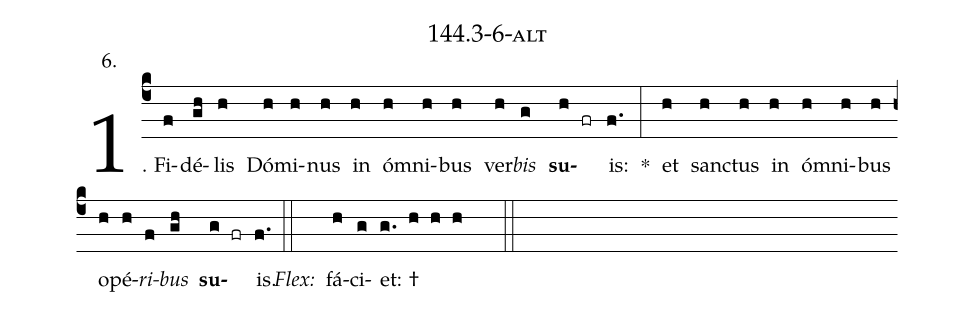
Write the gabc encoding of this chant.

name: 144.3-6-alt;
annotation: 6.;
%%
(c4)1. Fi(f)dé(gh)lis(h) Dó(h)mi(h)nus(h) in(h) óm(h)ni(h)bus(h) ver(h)<i>bis</i>(g) <b>su</b>(h fr)is:(f.) *(:) et(h) sanc(h)tus(h) in(h) óm(h)ni(h)bus(h) o(h)pé(h)<i>ri</i>(f)<i>bus</i>(gh) <b>su</b>(g fr)is.(f.) (::)
<i>Flex:</i>()  fá(h)ci(g)et: †(g. h h h  ::)
